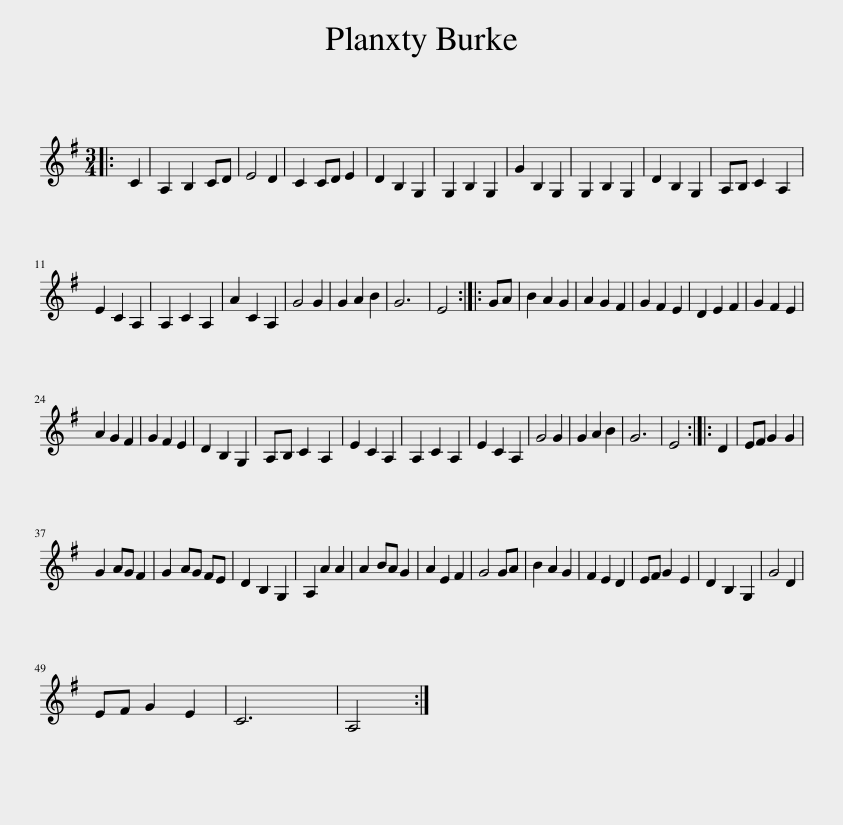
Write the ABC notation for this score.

X:1
L:1/8
M:3/4
I:linebreak $
K:G
V:1 treble
V:1
|: C2 | A,2 B,2 CD | E4 D2 | C2 CD E2 | D2 B,2 G,2 | %5
 G,2 B,2 G,2 | G2 B,2 G,2 | G,2 B,2 G,2 | D2 B,2 G,2 | A,B, C2 A,2 |$ %10
 E2 C2 A,2 | A,2 C2 A,2 | A2 C2 A,2 | G4 G2 | G2 A2 B2 | %15
 G6 | E4 :: GA | B2 A2 G2 | A2 G2 F2 | %20
 G2 F2 E2 | D2 E2 F2 | G2 F2 E2 |$ A2 G2 F2 | G2 F2 E2 | %25
 D2 B,2 G,2 | A,B, C2 A,2 | E2 C2 A,2 | A,2 C2 A,2 | E2 C2 A,2 | %30
 G4 G2 | G2 A2 B2 | G6 | E4 :: D2 | %35
 EF G2 G2 |$ G2 AG F2 | G2 AG FE | D2 B,2 G,2 | A,2 A2 A2 | %40
 A2 BA G2 | A2 E2 F2 | G4 GA | B2 A2 G2 | F2 E2 D2 | %45
 EF G2 E2 | D2 B,2 G,2 | G4 D2 |$ EF G2 E2 | C6 | %50
 A,4 :| %51
